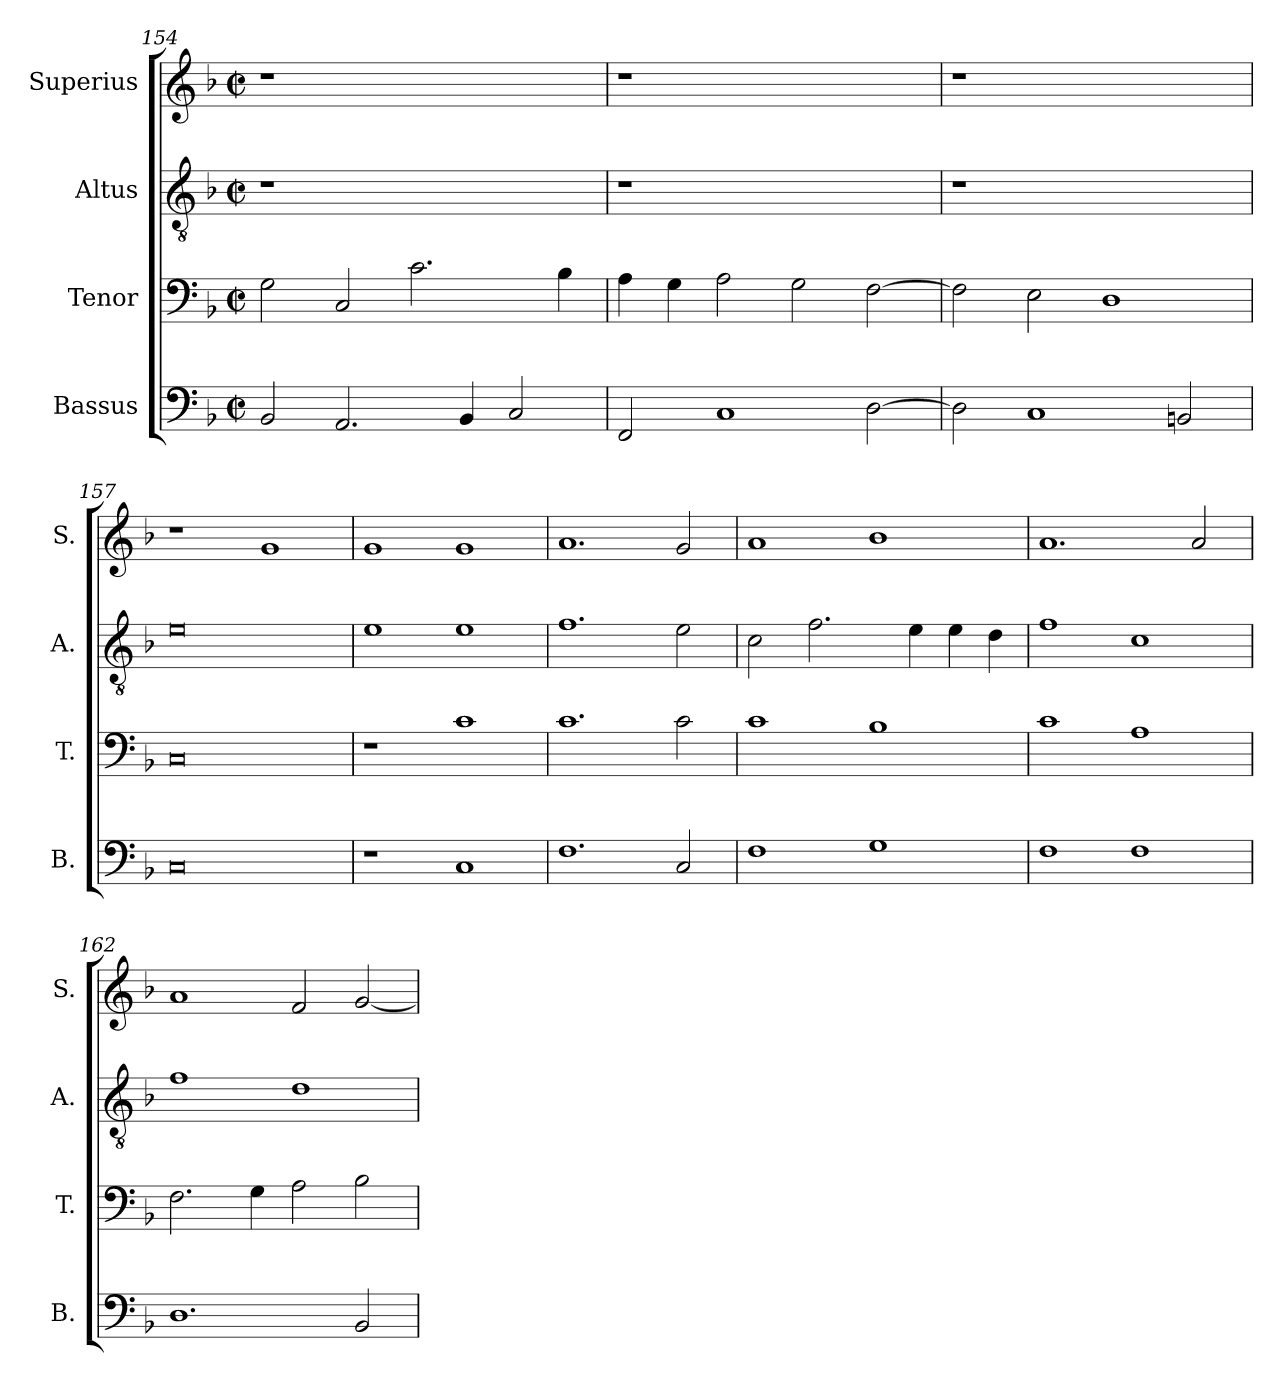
**kern	**kern	**kern	**kern
*part4	*part3	*part2	*part1
*staff4	*staff3	*staff2	*staff1
*I"Bassus	*I"Tenor	*I"Altus	*I"Superius
*I'B.	*I'T.	*I'A.	*I'S.
!!LO:LB:g=z
*clefF4	*clefF4	*clefGv2	*clefG2
*	*	*ITrd7c12	*
*k[b-]	*k[b-]	*k[b-]	*k[b-]
*F:	*F:	*F:	*F:
*M2/2	*M2/2	*M2/2	*M2/2
*met(c|)	*met(c|)	*met(c|)	*met(c|)
=154	=154	=154	=154
!	!	!LO:N:vis=1	!LO:N:vis=1
2BB-i/	2Gi\	1r	1r
2.AAi/	2Ci/	.	.
.	2.ci\	1ryy	1ryy
4BB-i/	.	.	.
2Ci/	.	.	.
.	4B-i\	.	.
=155	=155	=155	=155
!	!	!LO:N:vis=1	!LO:N:vis=1
2FFi/	4Ai\	1r	1r
.	4Gi\	.	.
1Ci	2Ai\	.	.
.	2Gi\	1ryy	1ryy
[>2Di\	[>2Fi\	.	.
=156	=156	=156	=156
!	!	!LO:N:vis=1	!LO:N:vis=1
2Di\]	2Fi\]	1r	1r
1Ci	2Ei\	.	.
.	1Di	1ryy	1ryy
2BBni/	.	.	.
=157	=157	=157	=157
0Ci	0Ci	0Ei	1r
.	.	.	1gi
=158	=158	=158	=158
1r	1r	1Ei	1gi
1Ci	1ci	1Ei	1gi
!!LO:LB:g=z
=159	=159	=159	=159
1.Fi	1.ci	1.Fi	1.ai
2Ci/	2ci\	2Ei\	2gi/
=160	=160	=160	=160
1Fi	1ci	2Ci\	1ai
.	.	2.Fi\	.
1Gi	1B-i	.	1b-i
.	.	4Ei\	.
.	.	4Ei\	.
.	.	4Di\	.
=161	=161	=161	=161
1Fi	1ci	1Fi	1.ai
1Fi	1Ai	1Ci	.
.	.	.	2ai/
=162	=162	=162	=162
1.Di	2.Fi\	1Fi	1ai
.	4Gi\	.	.
.	2Ai\	1Di	2fi/
2BB-i/	2B-i\	.	[<2gi/
=	=	=	=
*-	*-	*-	*-
